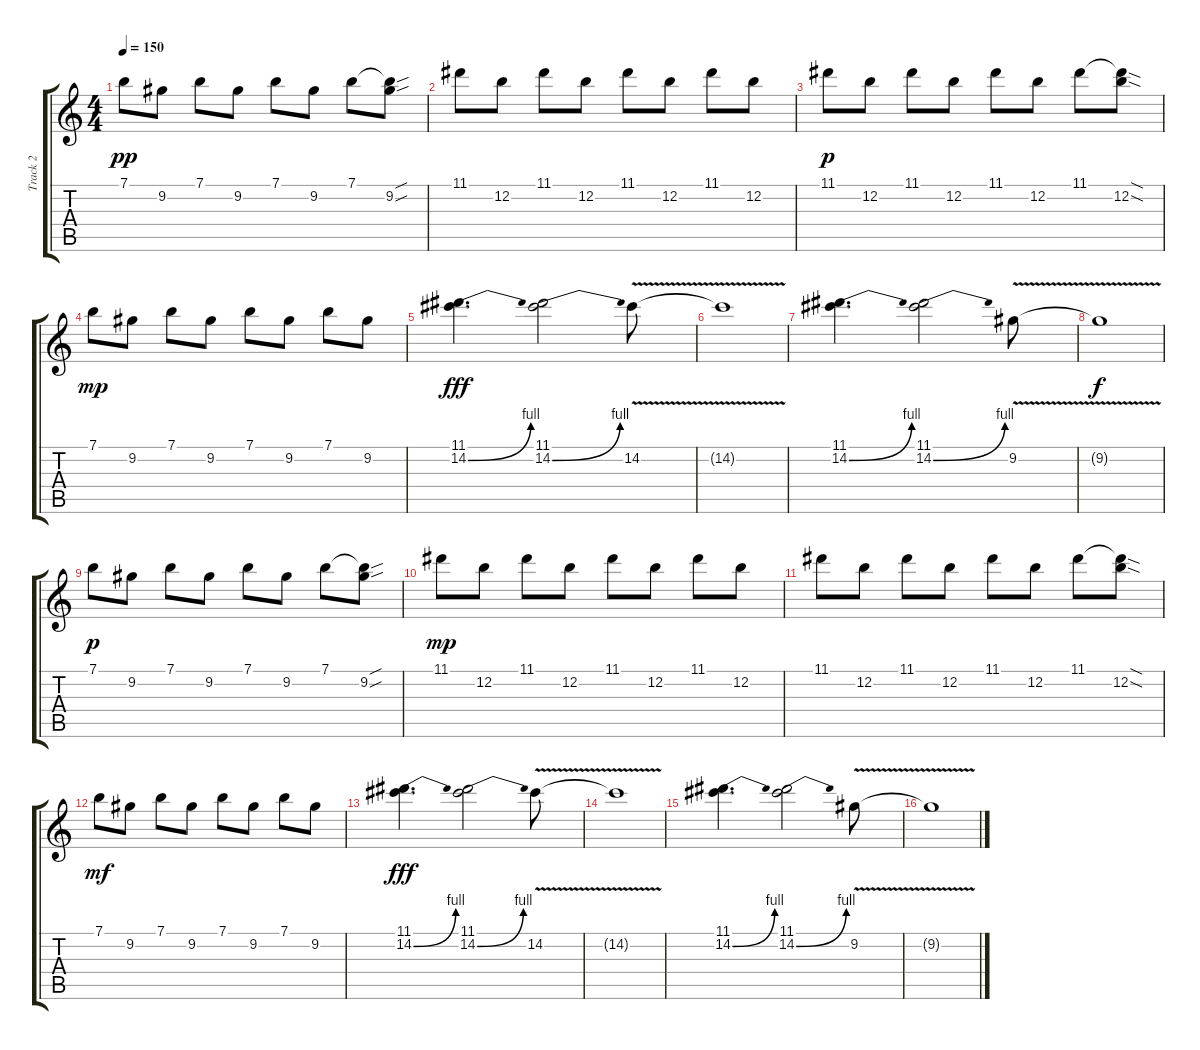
\track ("Track 2" "Track 2") {instrument distortionguitar}
\staff {score tabs}
\tuning (E4 B3 G3 D3 A2 E2) {hide}
\ts (4 4)
\tempo 150
\clef g2
\ks c
7.1.8{dy pp} 9.2.8 7.1.8 9.2.8 7.1.8 9.2.8 7.1.8 (7.1{sou t} 9.2{sou}).8 |
11.1.8 12.2.8 11.1.8 12.2.8 11.1.8 12.2.8 11.1.8 12.2.8 |
11.1.8{dy p} 12.2.8 11.1.8 12.2.8 11.1.8 12.2.8 11.1.8 (11.1{sod t} 12.2{sod}).8 |
7.1.8{dy mp} 9.2.8 7.1.8 9.2.8 7.1.8 9.2.8 7.1.8 9.2.8 |
(11.1 14.2{be (bend 0 0 60 4)}).4{d dy fff} (11.1 14.2{be (bend 0 0 60 4)}).2 14.2{v}.8 |
14.2{t}.1 |
(11.1 14.2{be (bend 0 0 60 4)}).4{d} (11.1 14.2{be (bend 0 0 60 4)}).2 9.2{v}.8 |
9.2{t}.1{dy f} |
7.1.8{dy p} 9.2.8 7.1.8 9.2.8 7.1.8 9.2.8 7.1.8 (7.1{sou t} 9.2{sou}).8 |
11.1.8{dy mp} 12.2.8 11.1.8 12.2.8 11.1.8 12.2.8 11.1.8 12.2.8 |
11.1.8 12.2.8 11.1.8 12.2.8 11.1.8 12.2.8 11.1.8 (11.1{sod t} 12.2{sod}).8 |
7.1.8{dy mf} 9.2.8 7.1.8 9.2.8 7.1.8 9.2.8 7.1.8 9.2.8 |
(11.1 14.2{be (bend 0 0 60 4)}).4{d dy fff} (11.1 14.2{be (bend 0 0 60 4)}).2 14.2{v}.8 |
14.2{t}.1 |
(11.1 14.2{be (bend 0 0 60 4)}).4{d} (11.1 14.2{be (bend 0 0 60 4)}).2 9.2{v}.8 |
9.2{t}.1
